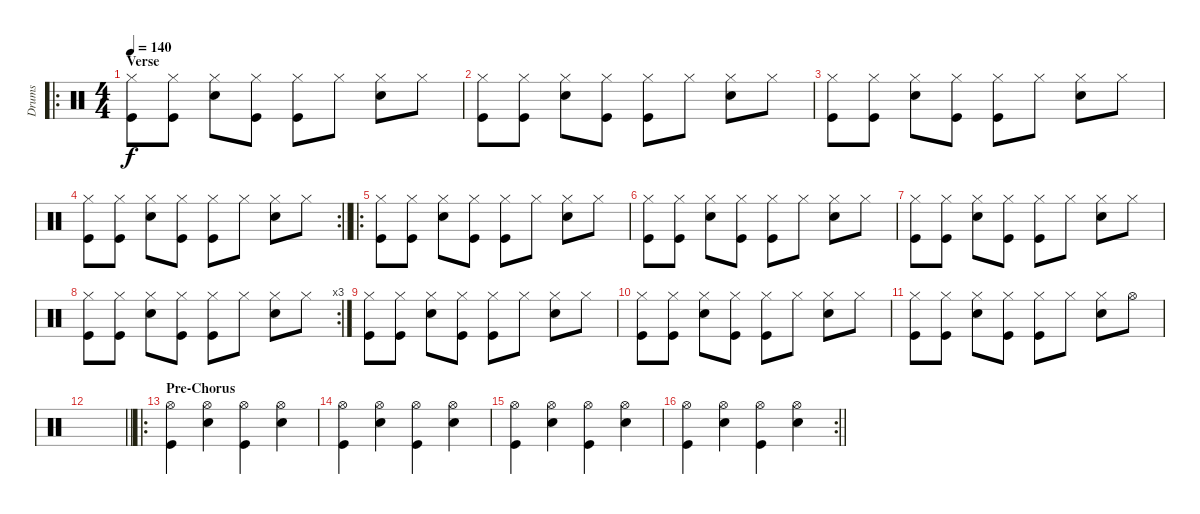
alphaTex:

\track ("Drums" "Drums") {instrument percussion}
\staff {score}
\articulation defaults
\ro
\ts (4 4)
\section ("" "Verse")
\tempo 140
\clef neutral
\ks c
("Kick (hit)" "Hi-Hat (closed)").8{dy f} ("Kick (hit)" "Hi-Hat (closed)").8 ("Snare (hit) 2" "Hi-Hat (closed)").8 ("Kick (hit)" "Hi-Hat (closed)").8 ("Kick (hit)" "Hi-Hat (closed)").8 "Hi-Hat (closed)".8 ("Snare (hit) 2" "Hi-Hat (closed)").8 "Hi-Hat (closed)".8 |
("Kick (hit)" "Hi-Hat (closed)").8 ("Kick (hit)" "Hi-Hat (closed)").8 ("Snare (hit) 2" "Hi-Hat (closed)").8 ("Kick (hit)" "Hi-Hat (closed)").8 ("Kick (hit)" "Hi-Hat (closed)").8 "Hi-Hat (closed)".8 ("Snare (hit) 2" "Hi-Hat (closed)").8 "Hi-Hat (closed)".8 |
("Kick (hit)" "Hi-Hat (closed)").8 ("Kick (hit)" "Hi-Hat (closed)").8 ("Snare (hit) 2" "Hi-Hat (closed)").8 ("Kick (hit)" "Hi-Hat (closed)").8 ("Kick (hit)" "Hi-Hat (closed)").8 "Hi-Hat (closed)".8 ("Snare (hit) 2" "Hi-Hat (closed)").8 "Hi-Hat (closed)".8 |
\rc 2
\barLineRight lightlight
("Kick (hit)" "Hi-Hat (closed)").8 ("Kick (hit)" "Hi-Hat (closed)").8 ("Snare (hit) 2" "Hi-Hat (closed)").8 ("Kick (hit)" "Hi-Hat (closed)").8 ("Kick (hit)" "Hi-Hat (closed)").8 "Hi-Hat (closed)".8 ("Snare (hit) 2" "Hi-Hat (closed)").8 "Hi-Hat (closed)".8 |
\ro
("Kick (hit)" "Hi-Hat (closed)").8 ("Kick (hit)" "Hi-Hat (closed)").8 ("Snare (hit) 2" "Hi-Hat (closed)").8 ("Kick (hit)" "Hi-Hat (closed)").8 ("Kick (hit)" "Hi-Hat (closed)").8 "Hi-Hat (closed)".8 ("Snare (hit) 2" "Hi-Hat (closed)").8 "Hi-Hat (closed)".8 |
("Kick (hit)" "Hi-Hat (closed)").8 ("Kick (hit)" "Hi-Hat (closed)").8 ("Snare (hit) 2" "Hi-Hat (closed)").8 ("Kick (hit)" "Hi-Hat (closed)").8 ("Kick (hit)" "Hi-Hat (closed)").8 "Hi-Hat (closed)".8 ("Snare (hit) 2" "Hi-Hat (closed)").8 "Hi-Hat (closed)".8 |
("Kick (hit)" "Hi-Hat (closed)").8 ("Kick (hit)" "Hi-Hat (closed)").8 ("Snare (hit) 2" "Hi-Hat (closed)").8 ("Kick (hit)" "Hi-Hat (closed)").8 ("Kick (hit)" "Hi-Hat (closed)").8 "Hi-Hat (closed)".8 ("Snare (hit) 2" "Hi-Hat (closed)").8 "Hi-Hat (closed)".8 |
\rc 3
("Kick (hit)" "Hi-Hat (closed)").8 ("Kick (hit)" "Hi-Hat (closed)").8 ("Snare (hit) 2" "Hi-Hat (closed)").8 ("Kick (hit)" "Hi-Hat (closed)").8 ("Kick (hit)" "Hi-Hat (closed)").8 "Hi-Hat (closed)".8 ("Snare (hit) 2" "Hi-Hat (closed)").8 "Hi-Hat (closed)".8 |
("Kick (hit)" "Hi-Hat (closed)").8 ("Kick (hit)" "Hi-Hat (closed)").8 ("Snare (hit) 2" "Hi-Hat (closed)").8 ("Kick (hit)" "Hi-Hat (closed)").8 ("Kick (hit)" "Hi-Hat (closed)").8 "Hi-Hat (closed)".8 ("Snare (hit) 2" "Hi-Hat (closed)").8 "Hi-Hat (closed)".8 |
("Kick (hit)" "Hi-Hat (closed)").8 ("Kick (hit)" "Hi-Hat (closed)").8 ("Snare (hit) 2" "Hi-Hat (closed)").8 ("Kick (hit)" "Hi-Hat (closed)").8 ("Kick (hit)" "Hi-Hat (closed)").8 "Hi-Hat (closed)".8 ("Snare (hit) 2" "Hi-Hat (closed)").8 "Hi-Hat (closed)".8 |
("Kick (hit)" "Hi-Hat (closed)").8 ("Kick (hit)" "Hi-Hat (closed)").8 ("Snare (hit) 2" "Hi-Hat (closed)").8 ("Kick (hit)" "Hi-Hat (closed)").8 ("Kick (hit)" "Hi-Hat (closed)").8 "Hi-Hat (closed)".8 ("Snare (hit) 2" "Hi-Hat (closed)").8 "Hi-Hat (open)".8 |
\barLineRight lightlight
|
\ro
\section ("" "Pre-Chorus")
("Kick (hit)" "Hi-Hat (open)").4 ("Snare (hit) 2" "Hi-Hat (open)").4 ("Kick (hit)" "Hi-Hat (open)").4 ("Snare (hit) 2" "Hi-Hat (open)").4 |
("Kick (hit)" "Hi-Hat (open)").4 ("Snare (hit) 2" "Hi-Hat (open)").4 ("Kick (hit)" "Hi-Hat (open)").4 ("Snare (hit) 2" "Hi-Hat (open)").4 |
("Kick (hit)" "Hi-Hat (open)").4 ("Snare (hit) 2" "Hi-Hat (open)").4 ("Kick (hit)" "Hi-Hat (open)").4 ("Snare (hit) 2" "Hi-Hat (open)").4 |
\rc 2
\barLineRight lightlight
("Kick (hit)" "Hi-Hat (open)").4 ("Snare (hit) 2" "Hi-Hat (open)").4 ("Kick (hit)" "Hi-Hat (open)").4 ("Snare (hit) 2" "Hi-Hat (open)").4
